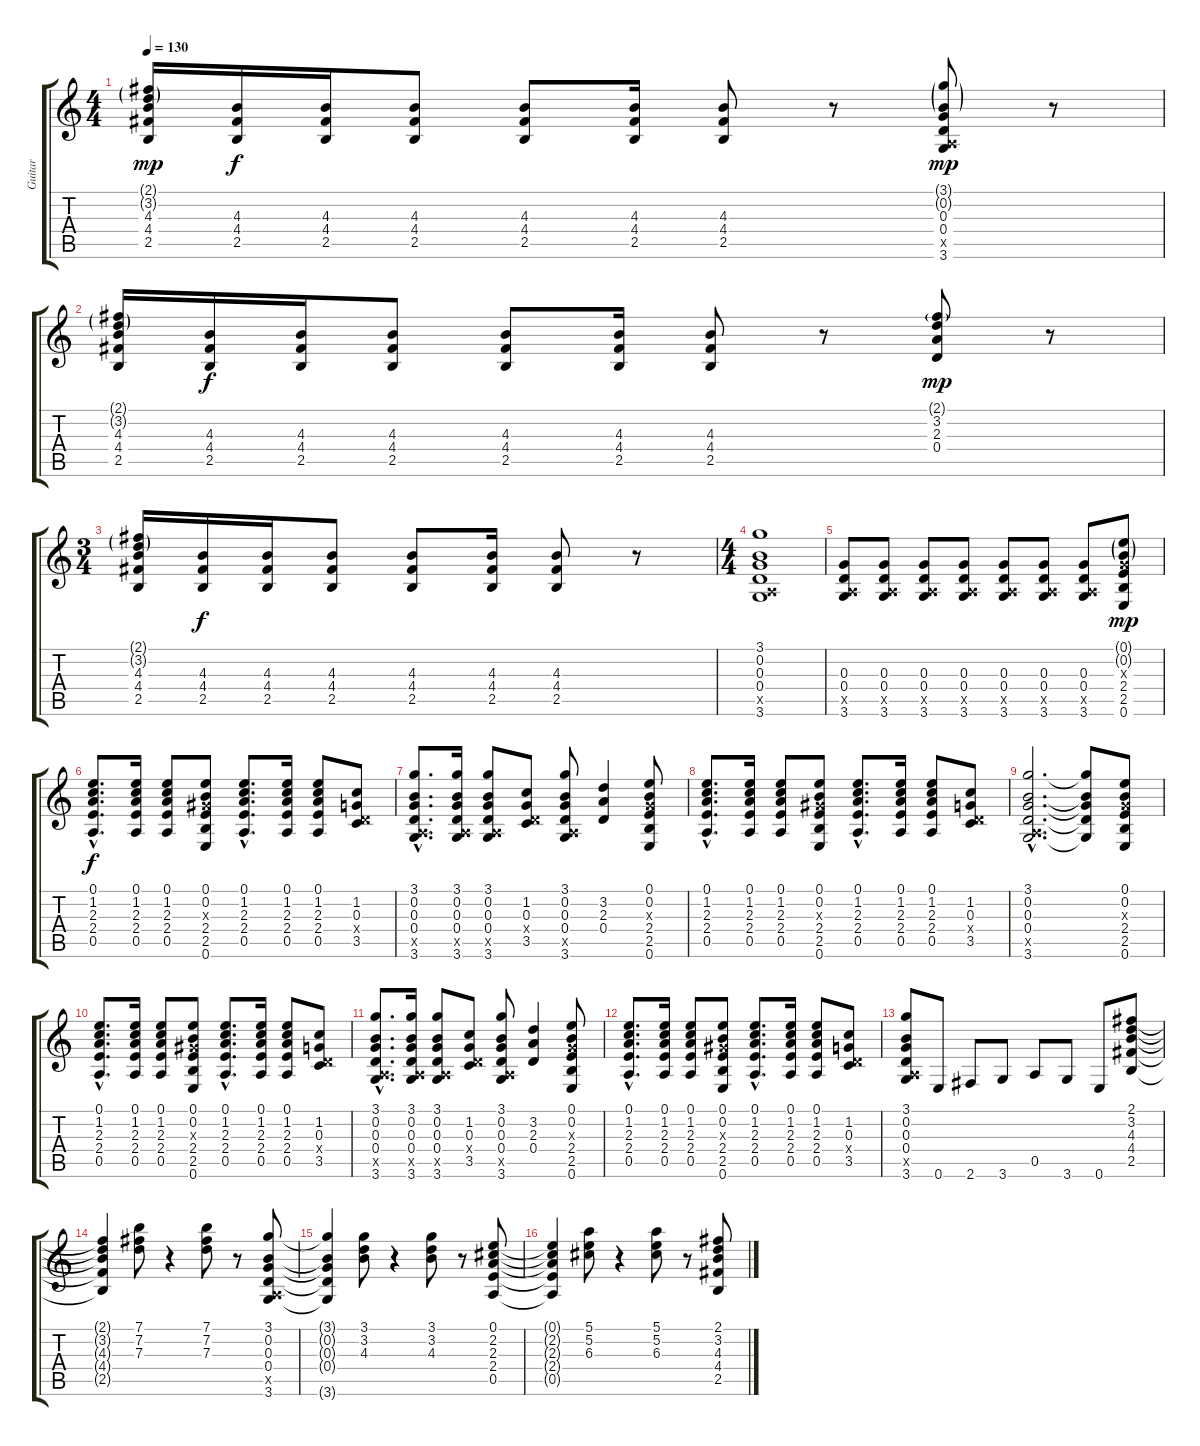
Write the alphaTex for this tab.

\track ("Guitar" "Guitar") {instrument distortionguitar}
\staff {score tabs}
\tuning (E4 B3 G3 D3 A2 E2) {hide}
\ts (4 4)
\tempo 130
\clef g2
\ks c
(2.1{g} 3.2{g} 4.3 4.4 2.5).16{dy mp} (4.3 4.4 2.5).16{dy f} (4.3 4.4 2.5).16 (4.3 4.4 2.5).8 (4.3 4.4 2.5).8 (4.3 4.4 2.5).16 (4.3 4.4 2.5).8 r.8 (3.1{g} 0.2{g} 0.3 0.4 0.5{x} 3.6).8{dy mp} r.8 |
(2.1{g} 3.2{g} 4.3 4.4 2.5).16 (4.3 4.4 2.5).16{dy f} (4.3 4.4 2.5).16 (4.3 4.4 2.5).8 (4.3 4.4 2.5).8 (4.3 4.4 2.5).16 (4.3 4.4 2.5).8 r.8 (2.1{g} 3.2 2.3 0.4).8{dy mp} r.8 |
\ts (3 4)
(2.1{g} 3.2{g} 4.3 4.4 2.5).16 (4.3 4.4 2.5).16{dy f} (4.3 4.4 2.5).16 (4.3 4.4 2.5).8 (4.3 4.4 2.5).8 (4.3 4.4 2.5).16 (4.3 4.4 2.5).8 r.8 |
\ts (4 4)
(3.1 0.2 0.3 0.4 0.5{x} 3.6).1 |
(0.3 0.4 0.5{x} 3.6).8 (0.3 0.4 0.5{x} 3.6).8 (0.3 0.4 0.5{x} 3.6).8 (0.3 0.4 0.5{x} 3.6).8 (0.3 0.4 0.5{x} 3.6).8 (0.3 0.4 0.5{x} 3.6).8 (0.3 0.4 0.5{x} 3.6).8 (0.1{g} 0.2{g} 0.3{x} 2.4 2.5 0.6).8{dy mp} |
(0.1{hac} 1.2{hac} 2.3{hac} 2.4{hac} 0.5{hac}).8{d dy f} (0.1 1.2 2.3 2.4 0.5).16 (0.1 1.2 2.3 2.4 0.5).8 (0.1 0.2 1.3{x} 2.4 2.5 0.6).8 (0.1{hac} 1.2{hac} 2.3{hac} 2.4{hac} 0.5{hac}).8{d} (0.1 1.2 2.3 2.4 0.5).16 (0.1 1.2 2.3 2.4 0.5).8 (1.2 0.3 0.4{x} 3.5).8 |
(3.1{hac} 0.2{hac} 0.3{hac} 0.4{hac} 0.5{hac x} 3.6{hac}).8{d} (3.1 0.2 0.3 0.4 0.5{x} 3.6).16 (3.1 0.2 0.3 0.4 0.5{x} 3.6).8 (1.2 0.3 0.4{x} 3.5).8 (3.1 0.2 0.3 0.4 0.5{x} 3.6).8 (3.2 2.3 0.4).4 (0.1 0.2 0.3{x} 2.4 2.5 0.6).8 |
(0.1{hac} 1.2{hac} 2.3{hac} 2.4{hac} 0.5{hac}).8{d} (0.1 1.2 2.3 2.4 0.5).16 (0.1 1.2 2.3 2.4 0.5).8 (0.1 0.2 1.3{x} 2.4 2.5 0.6).8 (0.1{hac} 1.2{hac} 2.3{hac} 2.4{hac} 0.5{hac}).8{d} (0.1 1.2 2.3 2.4 0.5).16 (0.1 1.2 2.3 2.4 0.5).8 (1.2 0.3 0.4{x} 3.5).8 |
(3.1{hac} 0.2{hac} 0.3{hac} 0.4{hac} 0.5{hac x} 3.6{hac}).2{d} (3.1{t} 0.2{t} 0.3{t} 0.4{t} 3.6{t}).8 (0.1 0.2 0.3{x} 2.4 2.5 0.6).8 |
(0.1{hac} 1.2{hac} 2.3{hac} 2.4{hac} 0.5{hac}).8{d} (0.1 1.2 2.3 2.4 0.5).16 (0.1 1.2 2.3 2.4 0.5).8 (0.1 0.2 1.3{x} 2.4 2.5 0.6).8 (0.1{hac} 1.2{hac} 2.3{hac} 2.4{hac} 0.5{hac}).8{d} (0.1 1.2 2.3 2.4 0.5).16 (0.1 1.2 2.3 2.4 0.5).8 (1.2 0.3 0.4{x} 3.5).8 |
(3.1{hac} 0.2{hac} 0.3{hac} 0.4{hac} 0.5{hac x} 3.6{hac}).8{d} (3.1 0.2 0.3 0.4 0.5{x} 3.6).16 (3.1 0.2 0.3 0.4 0.5{x} 3.6).8 (1.2 0.3 0.4{x} 3.5).8 (3.1 0.2 0.3 0.4 0.5{x} 3.6).8 (3.2 2.3 0.4).4 (0.1 0.2 0.3{x} 2.4 2.5 0.6).8 |
(0.1{hac} 1.2{hac} 2.3{hac} 2.4{hac} 0.5{hac}).8{d} (0.1 1.2 2.3 2.4 0.5).16 (0.1 1.2 2.3 2.4 0.5).8 (0.1 0.2 1.3{x} 2.4 2.5 0.6).8 (0.1{hac} 1.2{hac} 2.3{hac} 2.4{hac} 0.5{hac}).8{d} (0.1 1.2 2.3 2.4 0.5).16 (0.1 1.2 2.3 2.4 0.5).8 (1.2 0.3 0.4{x} 3.5).8 |
(3.1 0.2 0.3 0.4 0.5{x} 3.6).8 0.6.8 2.6.8 3.6.8 0.5.8 3.6.8 0.6.8 (2.1 3.2 4.3 4.4 2.5).8 |
(2.1{t} 3.2{t} 4.3{t} 4.4{t} 2.5{t}).4 (7.1 7.2 7.3).8 r.4 (7.1 7.2 7.3).8 r.8 (3.1 0.2 0.3 0.4 0.5{x} 3.6).8 |
(3.1{t} 0.2{t} 0.3{t} 0.4{t} 3.6{t}).4 (3.1 3.2 4.3).8 r.4 (3.1 3.2 4.3).8 r.8 (0.1 2.2 2.3 2.4 0.5).8 |
(0.1{t} 2.2{t} 2.3{t} 2.4{t} 0.5{t}).4 (5.1 5.2 6.3).8 r.4 (5.1 5.2 6.3).8 r.8 (2.1 3.2 4.3 4.4 2.5).8
